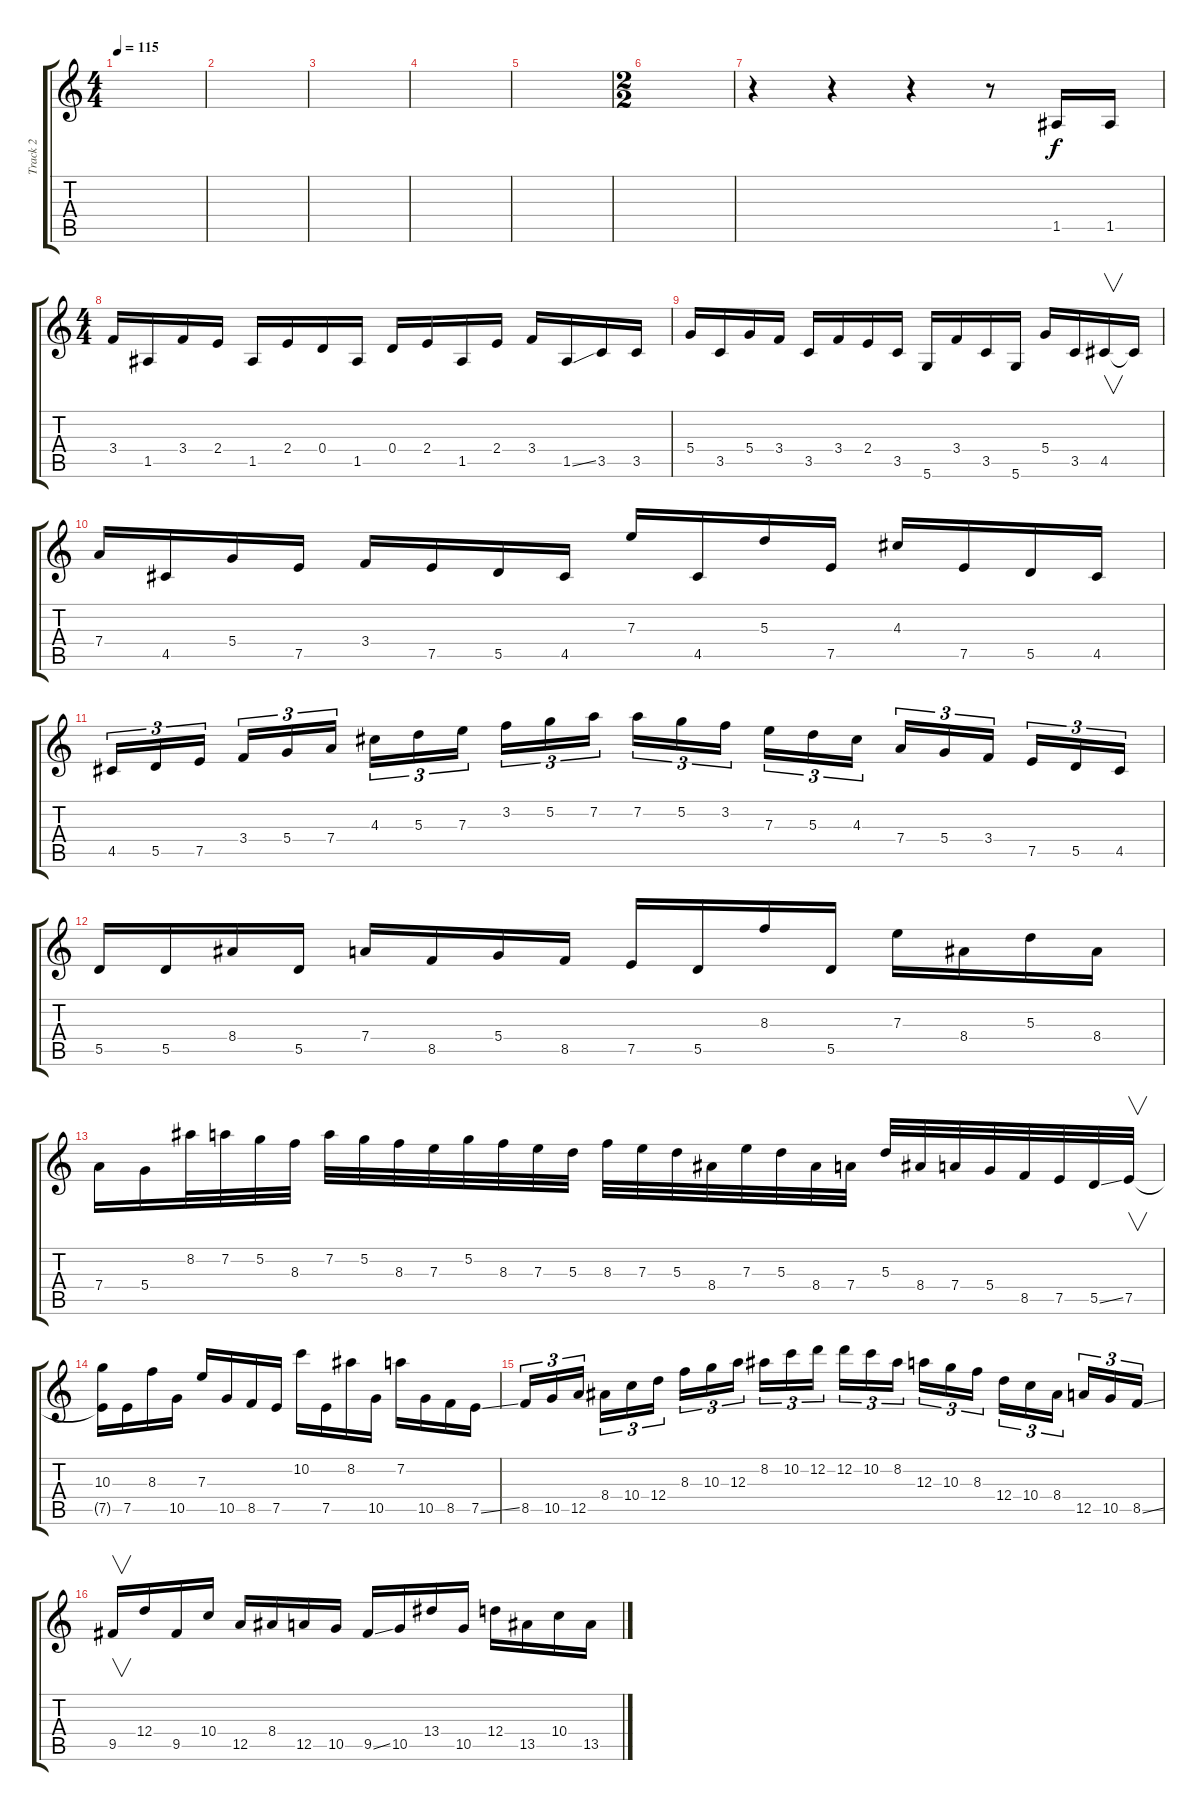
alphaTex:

\track ("Track 2" "Track 2") {instrument distortionguitar}
\staff {score tabs}
\tuning (D4 D4 A3 D3 A2 D2) {hide}
\ts (4 4)
\tempo 115
\clef g2
\ks c
|
|
|
|
|
\ts (2 2)
|
r.4 r.4 r.4 r.8 1.5.16 1.5.16 |
\ts (4 4)
3.4.16 1.5.16 3.4.16 2.4.16 1.5.16 2.4.16 0.4.16 1.5.16 0.4.16 2.4.16 1.5.16 2.4.16 3.4.16 1.5{ss}.16 3.5.16 3.5.16 |
5.4.16 3.5.16 5.4.16 3.4.16 3.5.16 3.4.16 2.4.16 3.5.16 5.6.16 3.4.16 3.5.16 5.6.16 5.4.16 3.5.16 4.5.16{v} 4.5{t}.16 |
7.4.16 4.5.16 5.4.16 7.5.16 3.4.16 7.5.16 5.5.16 4.5.16 7.3.16 4.5.16 5.3.16 7.5.16 4.3.16 7.5.16 5.5.16 4.5.16 |
4.5.16{tu (3 2)} 5.5.16{tu (3 2)} 7.5.16{tu (3 2)} 3.4.16{tu (3 2)} 5.4.16{tu (3 2)} 7.4.16{tu (3 2)} 4.3.16{tu (3 2)} 5.3.16{tu (3 2)} 7.3.16{tu (3 2)} 3.2.16{tu (3 2)} 5.2.16{tu (3 2)} 7.2.16{tu (3 2)} 7.2.16{tu (3 2)} 5.2.16{tu (3 2)} 3.2.16{tu (3 2)} 7.3.16{tu (3 2)} 5.3.16{tu (3 2)} 4.3.16{tu (3 2)} 7.4.16{tu (3 2)} 5.4.16{tu (3 2)} 3.4.16{tu (3 2)} 7.5.16{tu (3 2)} 5.5.16{tu (3 2)} 4.5.16{tu (3 2)} |
5.5.16 5.5.16 8.4.16 5.5.16 7.4.16 8.5.16 5.4.16 8.5.16 7.5.16 5.5.16 8.3.16 5.5.16 7.3.16 8.4.16 5.3.16 8.4.16 |
7.4.16 5.4.16 8.2.32 7.2.32 5.2.32 8.3.32 7.2.32 5.2.32 8.3.32 7.3.32 5.2.32 8.3.32 7.3.32 5.3.32 8.3.32 7.3.32 5.3.32 8.4.32 7.3.32 5.3.32 8.4.32 7.4.32 5.3.32 8.4.32 7.4.32 5.4.32 8.5.32 7.5.32 5.5{ss}.32 7.5.32{v} |
(10.3 7.5{t}).16 7.5.16 8.3.16 10.5.16 7.3.16 10.5.16 8.5.16 7.5.16 10.2.16 7.5.16 8.2.16 10.5.16 7.2.16 10.5.16 8.5.16 7.5{ss}.16 |
8.5.16{tu (3 2)} 10.5.16{tu (3 2)} 12.5.16{tu (3 2)} 8.4.16{tu (3 2)} 10.4.16{tu (3 2)} 12.4.16{tu (3 2)} 8.3.16{tu (3 2)} 10.3.16{tu (3 2)} 12.3.16{tu (3 2)} 8.2.16{tu (3 2)} 10.2.16{tu (3 2)} 12.2.16{tu (3 2)} 12.2.16{tu (3 2)} 10.2.16{tu (3 2)} 8.2.16{tu (3 2)} 12.3.16{tu (3 2)} 10.3.16{tu (3 2)} 8.3.16{tu (3 2)} 12.4.16{tu (3 2)} 10.4.16{tu (3 2)} 8.4.16{tu (3 2)} 12.5.16{tu (3 2)} 10.5.16{tu (3 2)} 8.5{ss}.16{tu (3 2)} |
9.5.16{v} 12.4.16 9.5.16 10.4.16 12.5.16 8.4.16 12.5.16 10.5.16 9.5{ss}.16 10.5.16 13.4.16 10.5.16 12.4.16 13.5.16 10.4.16 13.5.16
